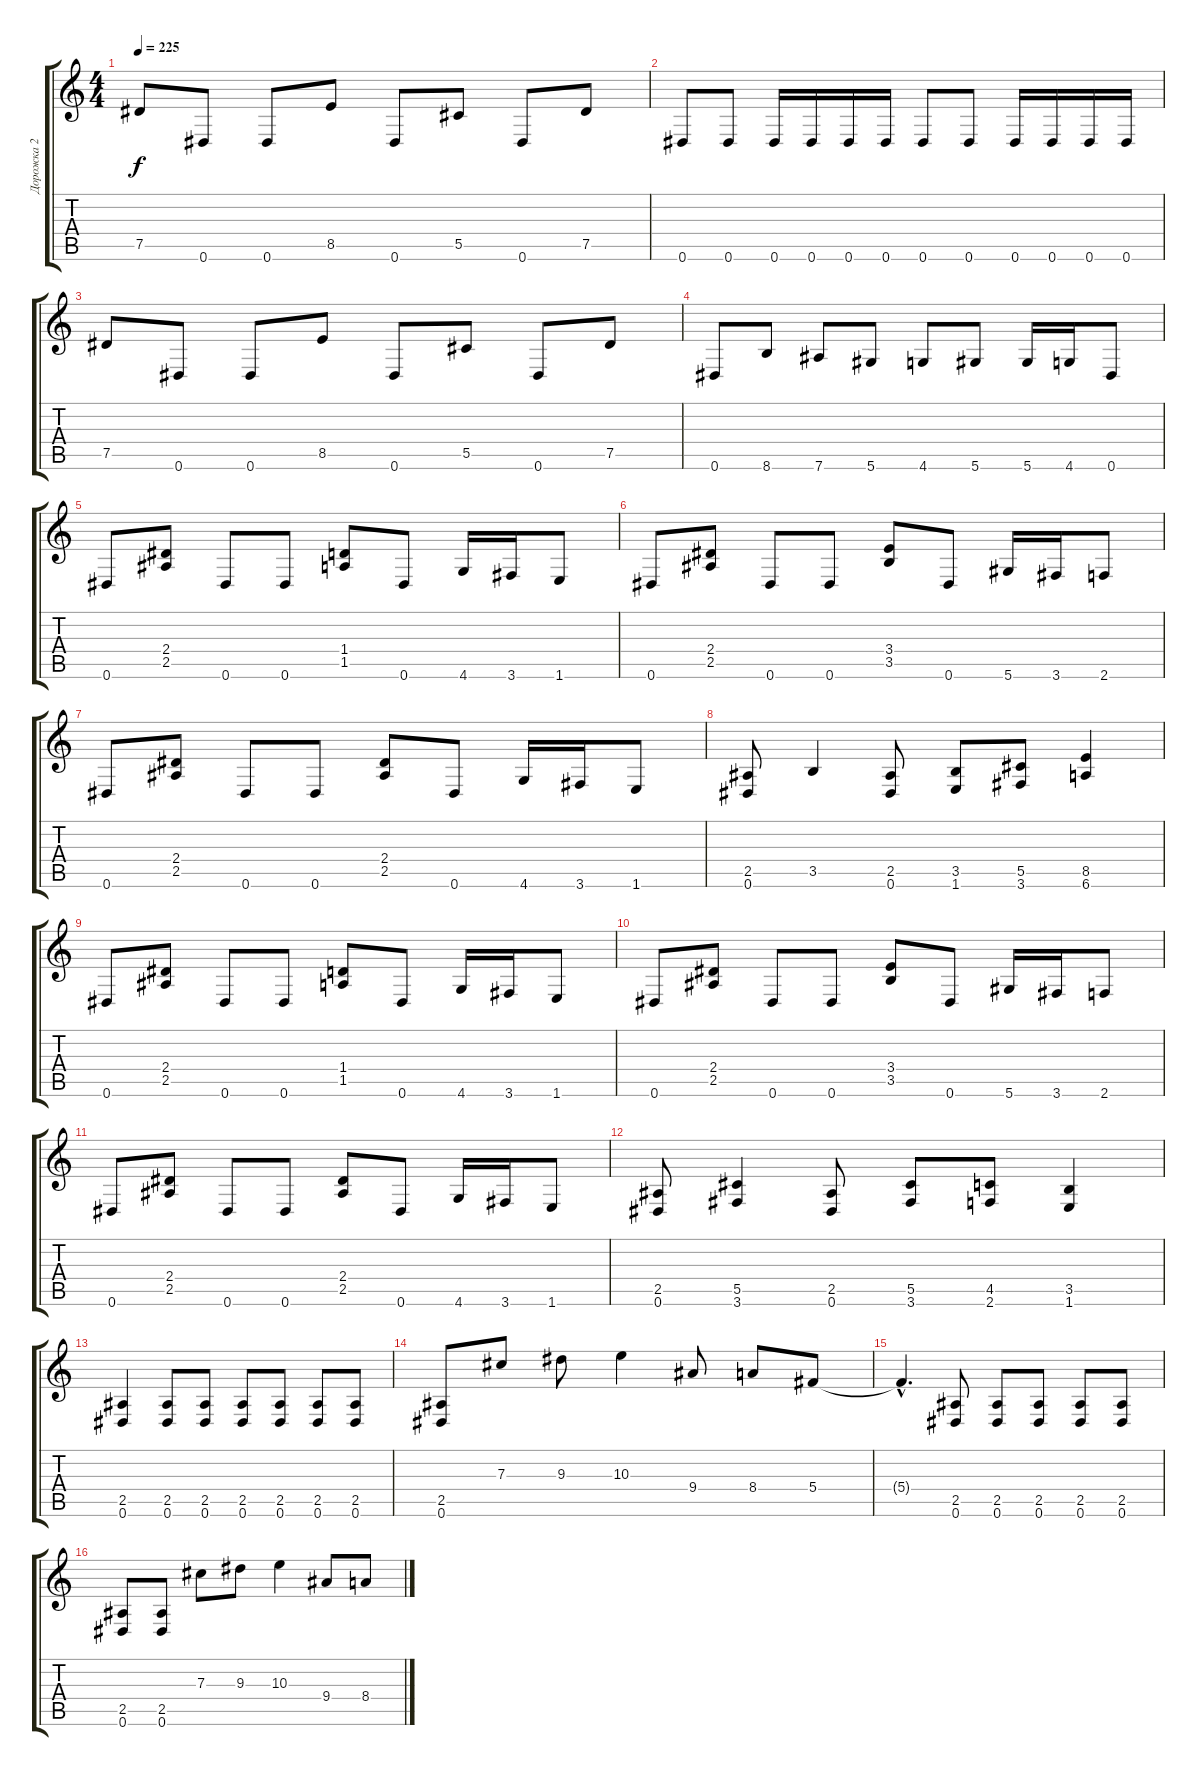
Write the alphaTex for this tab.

\track ("Дорожка 2" "Дорожка 2") {instrument distortionguitar}
\staff {score tabs}
\tuning (Eb4 Bb3 Gb3 Db3 Ab2 Eb2) {hide}
\ts (4 4)
\tempo 225
\clef g2
\ks c
7.5.8{dy f} 0.6.8 0.6.8 8.5.8 0.6.8 5.5.8 0.6.8 7.5.8 |
0.6.8 0.6.8 0.6.16 0.6.16 0.6.16 0.6.16 0.6.8 0.6.8 0.6.16 0.6.16 0.6.16 0.6.16 |
7.5.8 0.6.8 0.6.8 8.5.8 0.6.8 5.5.8 0.6.8 7.5.8 |
0.6.8 8.6.8 7.6.8 5.6.8 4.6.8 5.6.8 5.6.16 4.6.16 0.6.8 |
0.6.8 (2.4 2.5).8 0.6.8 0.6.8 (1.4 1.5).8 0.6.8 4.6.16 3.6.16 1.6.8 |
0.6.8 (2.4 2.5).8 0.6.8 0.6.8 (3.4 3.5).8 0.6.8 5.6.16 3.6.16 2.6.8 |
0.6.8 (2.4 2.5).8 0.6.8 0.6.8 (2.4 2.5).8 0.6.8 4.6.16 3.6.16 1.6.8 |
(2.5 0.6).8 3.5.4 (2.5 0.6).8 (3.5 1.6).8 (5.5 3.6).8 (8.5 6.6).4 |
0.6.8 (2.4 2.5).8 0.6.8 0.6.8 (1.4 1.5).8 0.6.8 4.6.16 3.6.16 1.6.8 |
0.6.8 (2.4 2.5).8 0.6.8 0.6.8 (3.4 3.5).8 0.6.8 5.6.16 3.6.16 2.6.8 |
0.6.8 (2.4 2.5).8 0.6.8 0.6.8 (2.4 2.5).8 0.6.8 4.6.16 3.6.16 1.6.8 |
(2.5 0.6).8 (5.5 3.6).4 (2.5 0.6).8 (5.5 3.6).8 (4.5 2.6).8 (3.5 1.6).4 |
(2.5 0.6).4 (2.5 0.6).8 (2.5 0.6).8 (2.5 0.6).8 (2.5 0.6).8 (2.5 0.6).8 (2.5 0.6).8 |
(2.5 0.6).8 7.3.8 9.3.8 10.3.4 9.4.8 8.4.8 5.4.8 |
5.4{hac t}.4{d} (2.5 0.6).8 (2.5 0.6).8 (2.5 0.6).8 (2.5 0.6).8 (2.5 0.6).8 |
(2.5 0.6).8 (2.5 0.6).8 7.3.8 9.3.8 10.3.4 9.4.8 8.4.8
